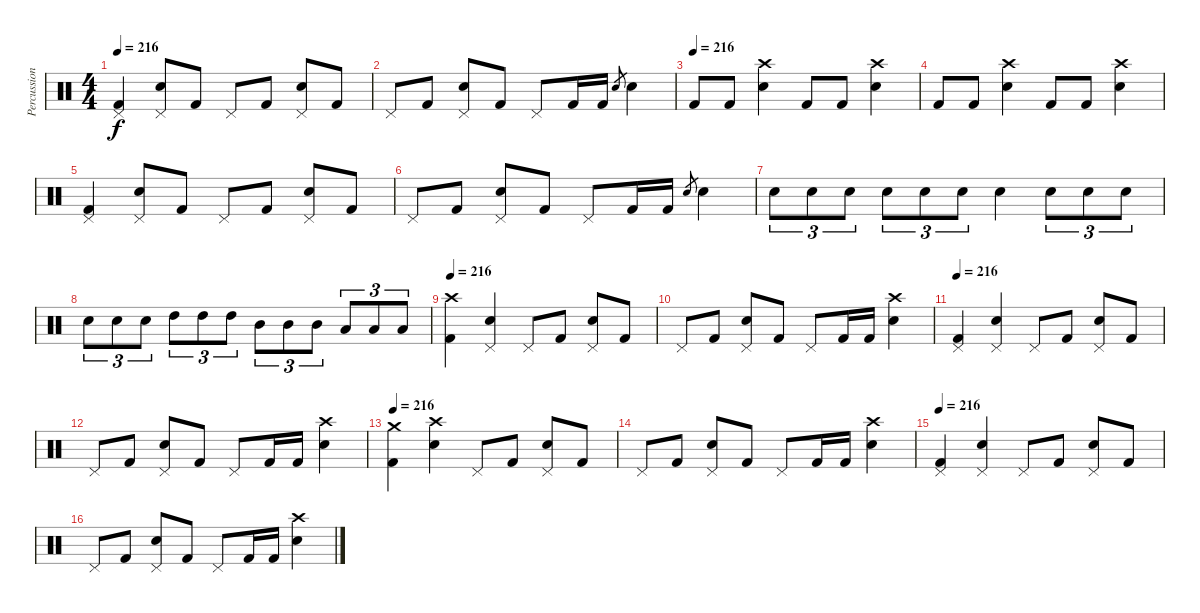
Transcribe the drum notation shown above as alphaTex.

\track ("Percussions" "Percussion") {instrument percussion}
\staff {score}
\articulation defaults
\ts (4 4)
\tempo 216
\clef neutral
\ks c
("Pedal Hi-Hat (hit)" "Kick (hit) 2").4{dy f} ("Pedal Hi-Hat (hit)" "Electric Snare (hit)").8 "Kick (hit) 2".8 "Pedal Hi-Hat (hit)".8 "Kick (hit) 2".8 ("Pedal Hi-Hat (hit)" "Electric Snare (hit)").8 "Kick (hit) 2".8 |
"Pedal Hi-Hat (hit)".8 "Kick (hit) 2".8 ("Pedal Hi-Hat (hit)" "Electric Snare (hit)").8 "Kick (hit) 2".8 "Pedal Hi-Hat (hit)".8 "Kick (hit) 2".16 "Kick (hit) 2".16 "Electric Snare (hit)".8{gr} "Electric Snare (hit)".4 |
\tempo (216)
"Kick (hit) 2".8 "Kick (hit) 2".8 ("Crash high (hit)" "Electric Snare (hit)").4 "Kick (hit) 2".8 "Kick (hit) 2".8 ("Crash high (hit)" "Electric Snare (hit)").4 |
"Kick (hit) 2".8 "Kick (hit) 2".8 ("Crash high (hit)" "Electric Snare (hit)").4 "Kick (hit) 2".8 "Kick (hit) 2".8 ("Crash high (hit)" "Electric Snare (hit)").4 |
("Pedal Hi-Hat (hit)" "Kick (hit) 2").4 ("Pedal Hi-Hat (hit)" "Electric Snare (hit)").8 "Kick (hit) 2".8 "Pedal Hi-Hat (hit)".8 "Kick (hit) 2".8 ("Pedal Hi-Hat (hit)" "Electric Snare (hit)").8 "Kick (hit) 2".8 |
"Pedal Hi-Hat (hit)".8 "Kick (hit) 2".8 ("Pedal Hi-Hat (hit)" "Electric Snare (hit)").8 "Kick (hit) 2".8 "Pedal Hi-Hat (hit)".8 "Kick (hit) 2".16 "Kick (hit) 2".16 "Electric Snare (hit)".8{gr} "Electric Snare (hit)".4 |
"Electric Snare (hit)".8{tu (3 2)} "Electric Snare (hit)".8{tu (3 2)} "Electric Snare (hit)".8{tu (3 2)} "Electric Snare (hit)".8{tu (3 2)} "Electric Snare (hit)".8{tu (3 2)} "Electric Snare (hit)".8{tu (3 2)} "Electric Snare (hit)".4 "Electric Snare (hit)".8{tu (3 2)} "Electric Snare (hit)".8{tu (3 2)} "Electric Snare (hit)".8{tu (3 2)} |
"Electric Snare (hit)".8{tu (3 2)} "Electric Snare (hit)".8{tu (3 2)} "Electric Snare (hit)".8{tu (3 2)} "High Tom (hit)".8{tu (3 2) volume 16} "High Tom (hit)".8{tu (3 2)} "High Tom (hit)".8{tu (3 2)} "Mid Tom (hit)".8{tu (3 2)} "Mid Tom (hit)".8{tu (3 2)} "Mid Tom (hit)".8{tu (3 2)} "Low Tom (hit)".8{tu (3 2)} "Low Tom (hit)".8{tu (3 2)} "Low Tom (hit)".8{tu (3 2)} |
\tempo 216
("Crash high (hit)" "Kick (hit) 2").4{volume 12} ("Pedal Hi-Hat (hit)" "Electric Snare (hit)").4 "Pedal Hi-Hat (hit)".8 "Kick (hit) 2".8 ("Pedal Hi-Hat (hit)" "Electric Snare (hit)").8 "Kick (hit) 2".8 |
"Pedal Hi-Hat (hit)".8 "Kick (hit) 2".8 ("Pedal Hi-Hat (hit)" "Electric Snare (hit)").8 "Kick (hit) 2".8 "Pedal Hi-Hat (hit)".8 "Kick (hit) 2".16 "Kick (hit) 2".16 ("Crash high (hit)" "Electric Snare (hit)").4 |
\tempo 216
("Pedal Hi-Hat (hit)" "Kick (hit) 2").4 ("Pedal Hi-Hat (hit)" "Electric Snare (hit)").4 "Pedal Hi-Hat (hit)".8 "Kick (hit) 2".8 ("Pedal Hi-Hat (hit)" "Electric Snare (hit)").8 "Kick (hit) 2".8 |
"Pedal Hi-Hat (hit)".8 "Kick (hit) 2".8 ("Pedal Hi-Hat (hit)" "Electric Snare (hit)").8 "Kick (hit) 2".8 "Pedal Hi-Hat (hit)".8 "Kick (hit) 2".16 "Kick (hit) 2".16 ("Crash high (hit)" "Electric Snare (hit)").4 |
\tempo 216
("Crash medium (hit)" "Kick (hit) 2").4 ("Crash high (hit)" "Electric Snare (hit)").4 "Pedal Hi-Hat (hit)".8 "Kick (hit) 2".8 ("Pedal Hi-Hat (hit)" "Electric Snare (hit)").8 "Kick (hit) 2".8 |
"Pedal Hi-Hat (hit)".8 "Kick (hit) 2".8 ("Pedal Hi-Hat (hit)" "Electric Snare (hit)").8 "Kick (hit) 2".8 "Pedal Hi-Hat (hit)".8 "Kick (hit) 2".16 "Kick (hit) 2".16 ("Crash high (hit)" "Electric Snare (hit)").4 |
\tempo 216
("Pedal Hi-Hat (hit)" "Kick (hit) 2").4 ("Pedal Hi-Hat (hit)" "Electric Snare (hit)").4 "Pedal Hi-Hat (hit)".8 "Kick (hit) 2".8 ("Pedal Hi-Hat (hit)" "Electric Snare (hit)").8 "Kick (hit) 2".8 |
"Pedal Hi-Hat (hit)".8 "Kick (hit) 2".8 ("Pedal Hi-Hat (hit)" "Electric Snare (hit)").8 "Kick (hit) 2".8 "Pedal Hi-Hat (hit)".8 "Kick (hit) 2".16 "Kick (hit) 2".16 ("Crash high (hit)" "Electric Snare (hit)").4
